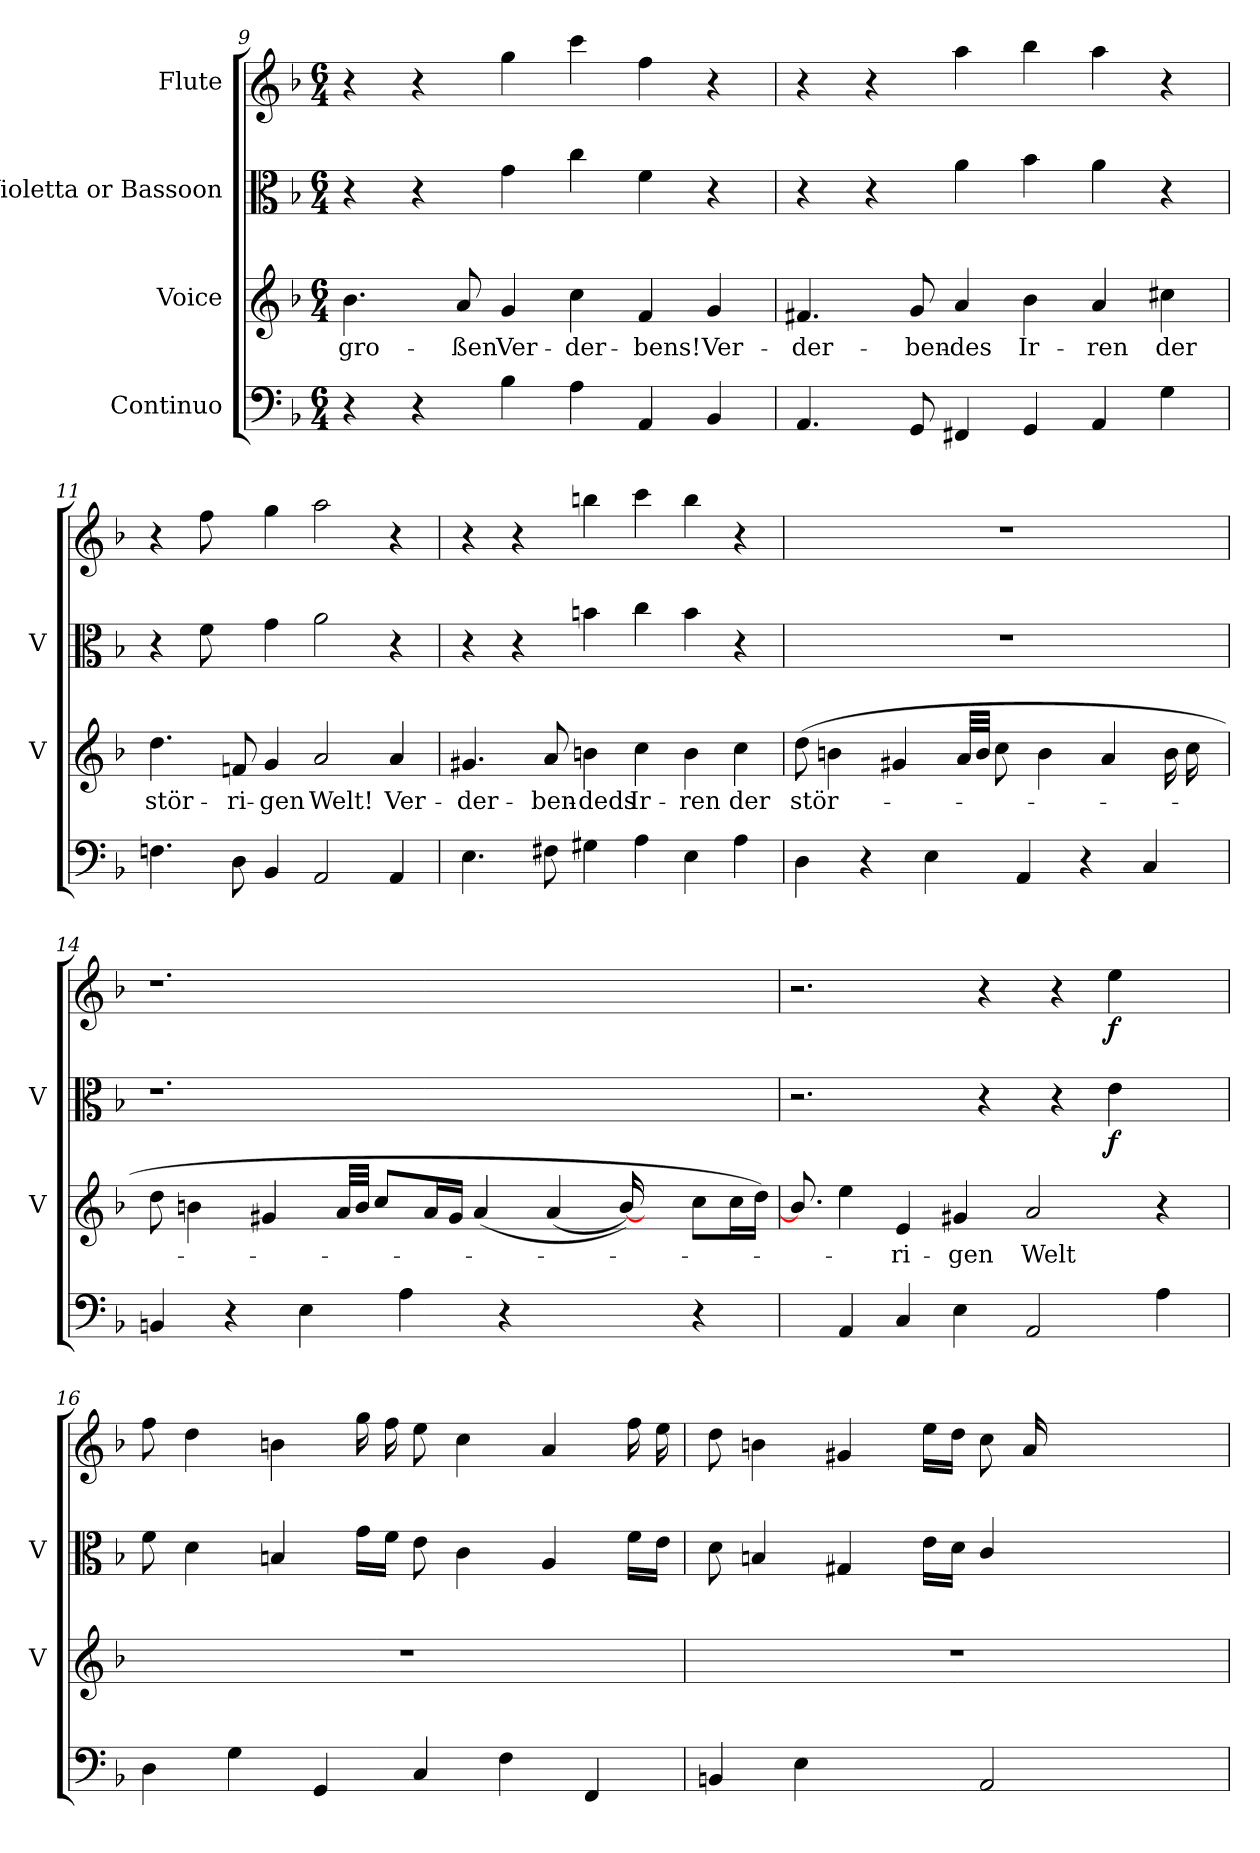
**kern	**kern	**text	**kern	**dynam	**kern	**dynam
*part4	*part3	*part3	*part2	*part2	*part1	*part1
*staff4	*staff3	*staff3	*staff2	*staff2	*staff1	*staff1
*I"Continuo	*I"Voice	*	*I"Violetta or Bassoon	*	*I"Flute	*
*	*I'V	*	*I'V	*	*	*
*clefF4	*clefG2	*	*clefC3	*	*clefG2	*
*k[b-]	*k[b-]	*	*k[b-]	*	*k[b-]	*
*M6/4	*M6/4	*	*M6/4	*	*M6/4	*
=9	=9	=9	=9	=9	=9	=9
4r	4.b-\	gro-	4r	.	4r	.
4r	.	.	4r	.	4r	.
.	8a/	-ßen	.	.	.	.
4B-\	4g/	Ver-	4g\	.	4gg\	.
4A\	4cc\	-der-	4cc\	.	4ccc\	.
4AA/	4f/	-bens!	4f\	.	4ff\	.
4BB-/	4g/	Ver-	4r	.	4r	.
=10	=10	=10	=10	=10	=10	=10
4.AA/	4.f#X/	-der-	4r	.	4r	.
.	.	.	4r	.	4r	.
8GG/	8g/	-ben-	.	.	.	.
4FF#X/	4a/	-des	4a\	.	4aa\	.
4GG/	4b-\	Ir-	4b-\	.	4bb-\	.
4AA/	4a/	-ren	4a\	.	4aa\	.
4G\	4cc#X\	der	4r	.	4r	.
=11	=11	=11	=11	=11	=11	=11
4.Fn\	4.dd\	stör-	4r	.	4r	.
.	.	.	8f\	.	8ff\	.
8D\	8fn/	-ri-	8ryy	.	8ryy	.
4BB-/	4g/	-gen	4g\	.	4gg\	.
2AA/	2a/	Welt!	2a\	.	2aa\	.
4AA/	4a/	Ver-	4r	.	4r	.
=12	=12	=12	=12	=12	=12	=12
4.E\	4.g#X/	-der-	4r	.	4r	.
.	.	.	4r	.	4r	.
8F#X\	8a/	-ben-	.	.	.	.
4G#X\	4bn\	-deds	4bn\	.	4bbn\	.
4A\	4cc\	Ir-	4cc\	.	4ccc\	.
4E\	4b\	-ren	4b\	.	4bb\	.
4A\	4cc\	der	4r	.	4r	.
=13	=13	=13	=13	=13	=13	=13
4D\	(>8dd\	stör-	1.r	.	1.r	.
.	4bn\	.	.	.	.	.
4r	.	.	.	.	.	.
.	4g#X/	.	.	.	.	.
4E\	.	.	.	.	.	.
.	32a/LLL	.	.	.	.	.
.	32b/JJJ	.	.	.	.	.
.	8cc\	.	.	.	.	.
4AA/	.	.	.	.	.	.
.	4b\	.	.	.	.	.
4r	.	.	.	.	.	.
.	4a/	.	.	.	.	.
4C/	.	.	.	.	.	.
.	16b\	.	.	.	.	.
.	16cc\	.	.	.	.	.
.	16ryy	.	.	.	.	.
=14	=14	=14	=14	=14	=14	=14
4BBn/	8dd\	.	1.r	.	1.r	.
.	4bn\	.	.	.	.	.
4r	.	.	.	.	.	.
.	4g#X/	.	.	.	.	.
4E\	.	.	.	.	.	.
.	32a/LLL	.	.	.	.	.
.	32b/JJJ	.	.	.	.	.
.	8cc/L	.	.	.	.	.
4A\	.	.	.	.	.	.
.	16a/L	.	.	.	.	.
.	16g#/JJ	.	.	.	.	.
.	(>4a/	.	.	.	.	.
4r	.	.	.	.	.	.
.	(>4a/	.	.	.	.	.
4ryy	.	.	.	.	.	.
.	[16b/))	.	.	.	.	.
8.ryy	8.ryy	.	4..ryy	.	4..ryy	.
4r	8cc\L	.	.	.	.	.
.	16cc\L	.	.	.	.	.
.	16dd\JJ)	.	.	.	.	.
=15	=15	=15	=15	=15	=15	=15
8.ryy	8.b/]	.	2.r	.	2.r	.
4AA/	4ee\	.	.	.	.	.
4C/	4e/	-ri-	.	.	.	.
4E\	4g#X/	-gen	.	.	.	.
.	.	.	4r	.	4r	.
2AA/	2a/	Welt	.	.	.	.
.	.	.	4r	.	4r	.
!	!	!	!	!LO:DY:b	!	!LO:DY:b
.	.	.	4e\	f	4ee\	f
4A\	4r	.	.	.	.	.
.	.	.	8.ryy	.	8.ryy	.
=16	=16	=16	=16	=16	=16	=16
4D\	1.r	.	8f\	.	8ff\	.
.	.	.	4d\	.	4dd\	.
4G\	.	.	.	.	.	.
.	.	.	4Bn/	.	4bn\	.
4GG/	.	.	.	.	.	.
.	.	.	16g\LL	.	16gg\	.
.	.	.	16f\JJ	.	16ff\	.
4C/	.	.	8e\	.	8ee\	.
.	.	.	4c\	.	4cc\	.
4F\	.	.	.	.	.	.
.	.	.	4A/	.	4a/	.
4FF/	.	.	.	.	.	.
.	.	.	16f\LL	.	16ff\	.
.	.	.	16e\JJ	.	16ee\	.
=17	=17	=17	=17	=17	=17	=17
4BBn/	1.r	.	8d\	.	8dd\	.
.	.	.	4Bn/	.	4bn\	.
4E\	.	.	.	.	.	.
.	.	.	4G#X/	.	4g#X/	.
4ryy	.	.	.	.	.	.
.	.	.	16e\LL	.	16ee\LL	.
.	.	.	16d\JJ	.	16dd\JJ	.
2AA/	.	.	4c/	.	8cc\	.
.	.	.	.	.	16a/	.
.	.	.	.	.	4ryy	.
.	.	.	4ryy	.	.	.
.	.	.	.	.	16ryy	.
4ryy	.	.	4ryy	.	4ryy	.
=	=	=	=	=	=	=
*-	*-	*-	*-	*-	*-	*-
